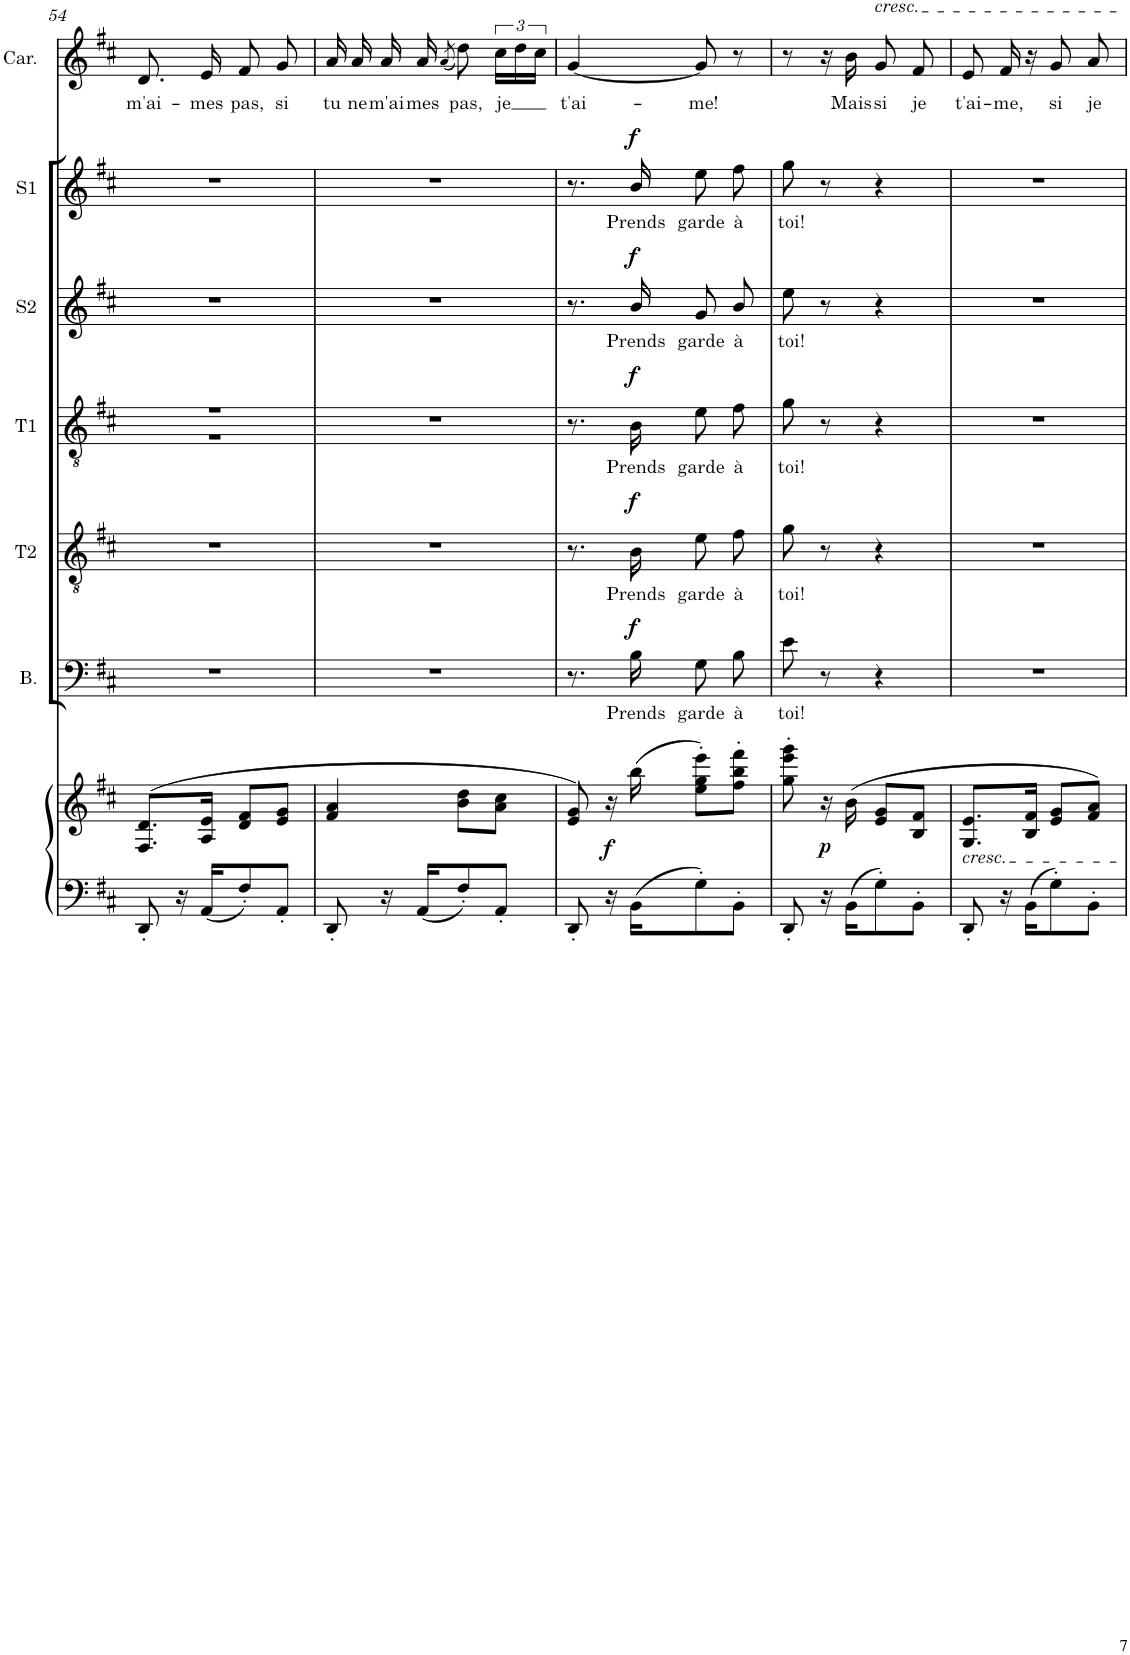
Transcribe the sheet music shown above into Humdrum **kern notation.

**kern	**kern	**dynam	**kern	**text	**dynam	**kern	**text	**dynam	**kern	**text	**dynam	**kern	**text	**dynam	**kern	**text	**dynam	**kern	**text
*part7	*part7	*part7	*part6	*part6	*part6	*part5	*part5	*part5	*part4	*part4	*part4	*part3	*part3	*part3	*part2	*part2	*part2	*part1	*part1
*staff8	*staff7	*staff7/8	*staff6	*staff6	*staff6	*staff5	*staff5	*staff5	*staff4	*staff4	*staff4	*staff3	*staff3	*staff3	*staff2	*staff2	*staff2	*staff1	*staff1
*I"Midi_1	*	*	*I"Basse	*	*	*I"Ténor 2	*	*	*I"Ténor 1	*	*	*I"Soprano 2	*	*	*I"Soprano 1	*	*	*I"Carmen	*
*	*	*	*I'B.	*	*	*I'T2	*	*	*I'T1	*	*	*I'S2	*	*	*I'S1	*	*	*I'Car.	*
!!LO:PB:g=z
*clefF4	*clefG2	*	*clefF4	*	*	*clefGv2	*	*	*clefGv2	*	*	*clefG2	*	*	*clefG2	*	*	*clefG2	*
*k[f#c#]	*k[f#c#]	*	*k[f#c#]	*	*	*k[f#c#]	*	*	*k[f#c#]	*	*	*k[f#c#]	*	*	*k[f#c#]	*	*	*k[f#c#]	*
*M2/4	*M2/4	*	*M2/4	*	*	*M2/4	*	*	*M2/4	*	*	*M2/4	*	*	*M2/4	*	*	*M2/4	*
=54	=54	=54	=54	=54	=54	=54	=54	=54	=54	=54	=54	=54	=54	=54	=54	=54	=54	=54	=54
*	*	*	*	*	*	*	*	*	*^	*	*	*	*	*	*	*	*	*	*
!	!	!	!	!	!	!	!	!	!	!	!	!	!	!	!	!	!	!	!	!LO:LY:b
8DD'/	(>8.F#/ 8.d/L	.	2r	.	.	2r	.	.	2r	2r	.	.	2r	.	.	2r	.	.	8.d/	m'ai-
16r	.	.	.	.	.	.	.	.	.	.	.	.	.	.	.	.	.	.	.	.
!	!	!	!	!	!	!	!	!	!	!	!	!	!	!	!	!	!	!	!	!LO:LY:b
16AA/KL	16A/ 16e/Jk	.	.	.	.	.	.	.	.	.	.	.	.	.	.	.	.	.	16e/	-mes
!	!	!	!	!	!	!	!	!	!	!	!	!	!	!	!	!	!	!	!	!LO:LY:b
8F#'/	8d/ 8f#/L	.	.	.	.	.	.	.	.	.	.	.	.	.	.	.	.	.	8f#/	pas,
!	!	!	!	!	!	!	!	!	!	!	!	!	!	!	!	!	!	!	!	!LO:LY:b
8AA'/J	8e/ 8g/J	.	.	.	.	.	.	.	.	.	.	.	.	.	.	.	.	.	8g/	si
*	*	*	*	*	*	*	*	*	*v	*v	*	*	*	*	*	*	*	*	*	*
=55	=55	=55	=55	=55	=55	=55	=55	=55	=55	=55	=55	=55	=55	=55	=55	=55	=55	=55	=55
!	!	!	!	!	!	!	!	!	!	!	!	!	!	!	!	!	!	!	!LO:LY:b
8DD'/	4f#/ 4a/	.	2r	.	.	2r	.	.	2r	.	.	2r	.	.	2r	.	.	16a/	tu
!	!	!	!	!	!	!	!	!	!	!	!	!	!	!	!	!	!	!	!LO:LY:b
.	.	.	.	.	.	.	.	.	.	.	.	.	.	.	.	.	.	16a/	ne
!	!	!	!	!	!	!	!	!	!	!	!	!	!	!	!	!	!	!	!LO:LY:b
16r	.	.	.	.	.	.	.	.	.	.	.	.	.	.	.	.	.	16a/	m'ai-
!	!	!	!	!	!	!	!	!	!	!	!	!	!	!	!	!	!	!	!LO:LY:b
16AA/KL	.	.	.	.	.	.	.	.	.	.	.	.	.	.	.	.	.	16a/	-mes
.	.	.	.	.	.	.	.	.	.	.	.	.	.	.	.	.	.	(8qa/	.
!	!	!	!	!	!	!	!	!	!	!	!	!	!	!	!	!	!	!	!LO:LY:b
8F#'/	8b\ 8dd\L	.	.	.	.	.	.	.	.	.	.	.	.	.	.	.	.	8dd\)	pas,
!	!	!	!	!	!	!	!	!	!	!	!	!	!	!	!	!	!	!	!LO:LY:b
8AA'/J	8a\ 8cc#\J	.	.	.	.	.	.	.	.	.	.	.	.	.	.	.	.	24cc#\LL	je
.	.	.	.	.	.	.	.	.	.	.	.	.	.	.	.	.	.	24dd\	.
.	.	.	.	.	.	.	.	.	.	.	.	.	.	.	.	.	.	24cc#\JJ	.
=56	=56	=56	=56	=56	=56	=56	=56	=56	=56	=56	=56	=56	=56	=56	=56	=56	=56	=56	=56
!	!	!	!	!	!	!	!	!	!	!	!	!	!	!	!	!	!	!	!LO:LY:b
8DD'/	8e/ 8g/)	.	8.r	.	.	8.r	.	.	8.r	.	.	8.r	.	.	8.r	.	.	[4g/	t'ai-
!	!	!LO:DY:b	!	!	!	!	!	!	!	!	!	!	!	!	!	!	!	!	!
16r	16r	f	.	.	.	.	.	.	.	.	.	.	.	.	.	.	.	.	.
!	!	!	!	!LO:LY:b	!LO:DY:a	!	!LO:LY:b	!LO:DY:a	!	!LO:LY:b	!LO:DY:a	!	!LO:LY:b	!LO:DY:a	!	!LO:LY:b	!LO:DY:a	!	!
16BB\KL	(>16bb\	.	16B\	Prends	f	16B\	Prends	f	16B\	Prends	f	16b/	Prends	f	16b/	Prends	f	.	.
!	!	!	!	!LO:LY:b	!	!	!LO:LY:b	!	!	!LO:LY:b	!	!	!LO:LY:b	!	!	!LO:LY:b	!	!	!LO:LY:b
8G'\	8ee\' 8gg\' 8eee\'L)	.	8G\L	garde	.	8e\L	garde	.	8e\L	garde	.	8g/L	garde	.	8ee\L	garde	.	8g/]	-me!
!	!	!	!	!LO:LY:b	!	!	!LO:LY:b	!	!	!LO:LY:b	!	!	!LO:LY:b	!	!	!LO:LY:b	!	!	!
8BB'\J	8ff#\' 8bb\' 8fff#\'J	.	8B\J	à	.	8f#\J	à	.	8f#\J	à	.	8b/J	à	.	8ff#\J	à	.	8r	.
=57	=57	=57	=57	=57	=57	=57	=57	=57	=57	=57	=57	=57	=57	=57	=57	=57	=57	=57	=57
!	!	!	!	!LO:LY:b	!	!	!LO:LY:b	!	!	!LO:LY:b	!	!	!LO:LY:b	!	!	!LO:LY:b	!	!	!
8DD'/	8gg\' 8eee\' 8ggg\'	.	8e\	toi!	.	8g\	toi!	.	8g\	toi!	.	8ee\	toi!	.	8gg\	toi!	.	8r	.
!	!	!LO:DY:b	!	!	!	!	!	!	!	!	!	!	!	!	!	!	!	!	!
16r	16r	p	8r	.	.	8r	.	.	8r	.	.	8r	.	.	8r	.	.	16r	.
!	!	!	!	!	!	!	!	!	!	!	!	!	!	!	!	!	!	!	!LO:LY:b
16BB\KL	(>16b\	.	.	.	.	.	.	.	.	.	.	.	.	.	.	.	.	16b\	Mais
!	!	!	!	!	!	!	!	!	!	!	!	!	!	!	!	!	!	!LO:TX:a:i:t=cresc.	!
!	!	!	!	!	!	!	!	!	!	!	!	!	!	!	!	!	!	!	!LO:LY:b
8G'\	8e/ 8g/L	.	4r	.	.	4r	.	.	4r	.	.	4r	.	.	4r	.	.	8g/	si
!	!	!	!	!	!	!	!	!	!	!	!	!	!	!	!	!	!	!	!LO:LY:b
8BB'\J	8B/ 8f#/J	.	.	.	.	.	.	.	.	.	.	.	.	.	.	.	.	8f#/	je
=58	=58	=58	=58	=58	=58	=58	=58	=58	=58	=58	=58	=58	=58	=58	=58	=58	=58	=58	=58
!	!LO:TX:b:i:t=cresc.	!	!	!	!	!	!	!	!	!	!	!	!	!	!	!	!	!	!
!	!	!	!	!	!	!	!	!	!	!	!	!	!	!	!	!	!	!	!LO:LY:b
8DD'/	8.G/ 8.e/L	.	2r	.	.	2r	.	.	2r	.	.	2r	.	.	2r	.	.	8e/	t'ai-
!	!	!	!	!	!	!	!	!	!	!	!	!	!	!	!	!	!	!	!LO:LY:b
16r	.	.	.	.	.	.	.	.	.	.	.	.	.	.	.	.	.	16f#/	-me,
16BB\KL	16B/ 16f#/Jk	.	.	.	.	.	.	.	.	.	.	.	.	.	.	.	.	16r	.
!	!	!	!	!	!	!	!	!	!	!	!	!	!	!	!	!	!	!	!LO:LY:b
8G'\	8e/ 8g/L	.	.	.	.	.	.	.	.	.	.	.	.	.	.	.	.	8g/	si
!	!	!	!	!	!	!	!	!	!	!	!	!	!	!	!	!	!	!	!LO:LY:b
8BB'\J	8f#/ 8a/J)	.	.	.	.	.	.	.	.	.	.	.	.	.	.	.	.	8a/	je
=	=	=	=	=	=	=	=	=	=	=	=	=	=	=	=	=	=	=	=
*-	*-	*-	*-	*-	*-	*-	*-	*-	*-	*-	*-	*-	*-	*-	*-	*-	*-	*-	*-
